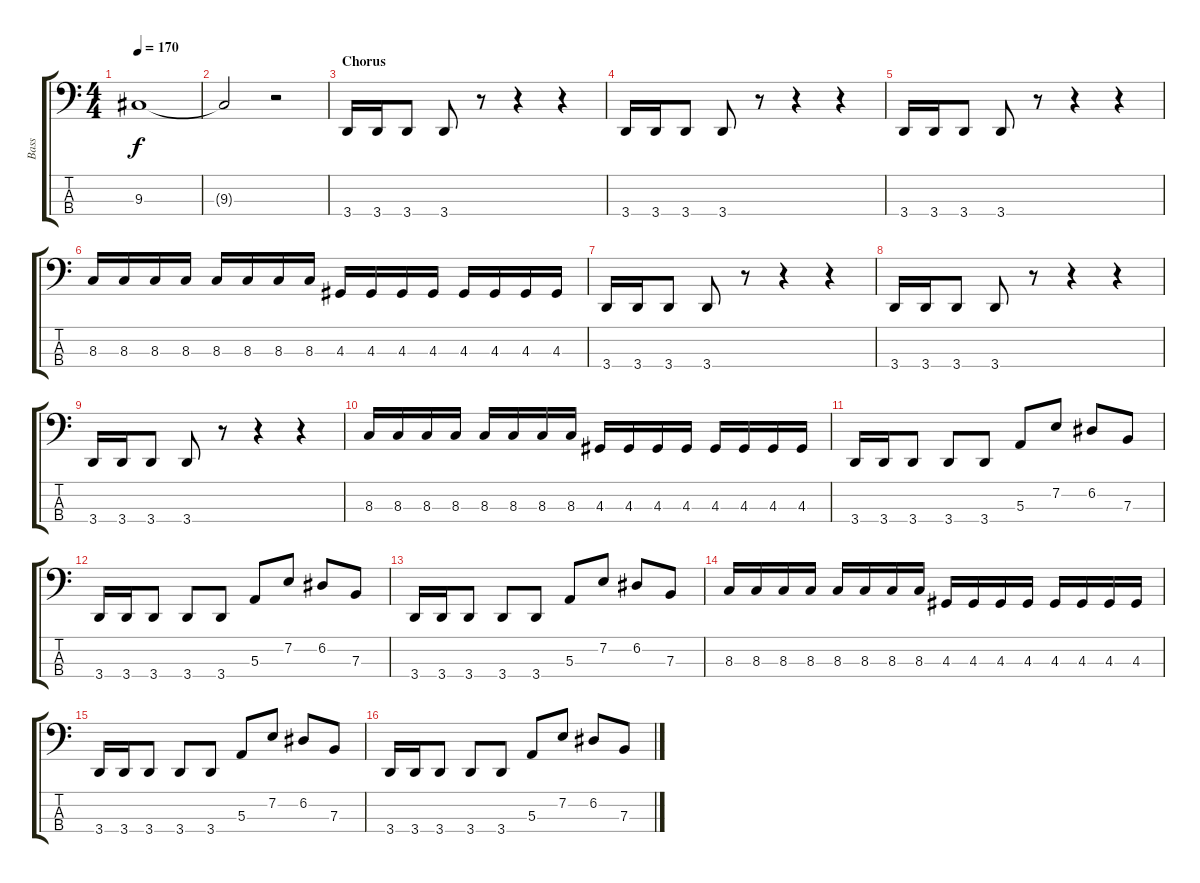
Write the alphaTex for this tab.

\track ("Bass" "Bass") {instrument electricbasspick}
\staff {score tabs}
\tuning (D2 A1 E1 B0) {hide}
\ts (4 4)
\tempo 170
\clef f4
\ks c
9.3.1{dy f} |
9.3{t}.2 r.2 |
\section ("" "Chorus")
3.4.16 3.4.16 3.4.8 3.4.8 r.8 r.4 r.4 |
3.4.16 3.4.16 3.4.8 3.4.8 r.8 r.4 r.4 |
3.4.16 3.4.16 3.4.8 3.4.8 r.8 r.4 r.4 |
8.3.16 8.3.16 8.3.16 8.3.16 8.3.16 8.3.16 8.3.16 8.3.16 4.3.16 4.3.16 4.3.16 4.3.16 4.3.16 4.3.16 4.3.16 4.3.16 |
3.4.16 3.4.16 3.4.8 3.4.8 r.8 r.4 r.4 |
3.4.16 3.4.16 3.4.8 3.4.8 r.8 r.4 r.4 |
3.4.16 3.4.16 3.4.8 3.4.8 r.8 r.4 r.4 |
8.3.16 8.3.16 8.3.16 8.3.16 8.3.16 8.3.16 8.3.16 8.3.16 4.3.16 4.3.16 4.3.16 4.3.16 4.3.16 4.3.16 4.3.16 4.3.16 |
3.4.16 3.4.16 3.4.8 3.4.8 3.4.8 5.3.8 7.2.8 6.2.8 7.3.8 |
3.4.16 3.4.16 3.4.8 3.4.8 3.4.8 5.3.8 7.2.8 6.2.8 7.3.8 |
3.4.16 3.4.16 3.4.8 3.4.8 3.4.8 5.3.8 7.2.8 6.2.8 7.3.8 |
8.3.16 8.3.16 8.3.16 8.3.16 8.3.16 8.3.16 8.3.16 8.3.16 4.3.16 4.3.16 4.3.16 4.3.16 4.3.16 4.3.16 4.3.16 4.3.16 |
3.4.16 3.4.16 3.4.8 3.4.8 3.4.8 5.3.8 7.2.8 6.2.8 7.3.8 |
3.4.16 3.4.16 3.4.8 3.4.8 3.4.8 5.3.8 7.2.8 6.2.8 7.3.8
